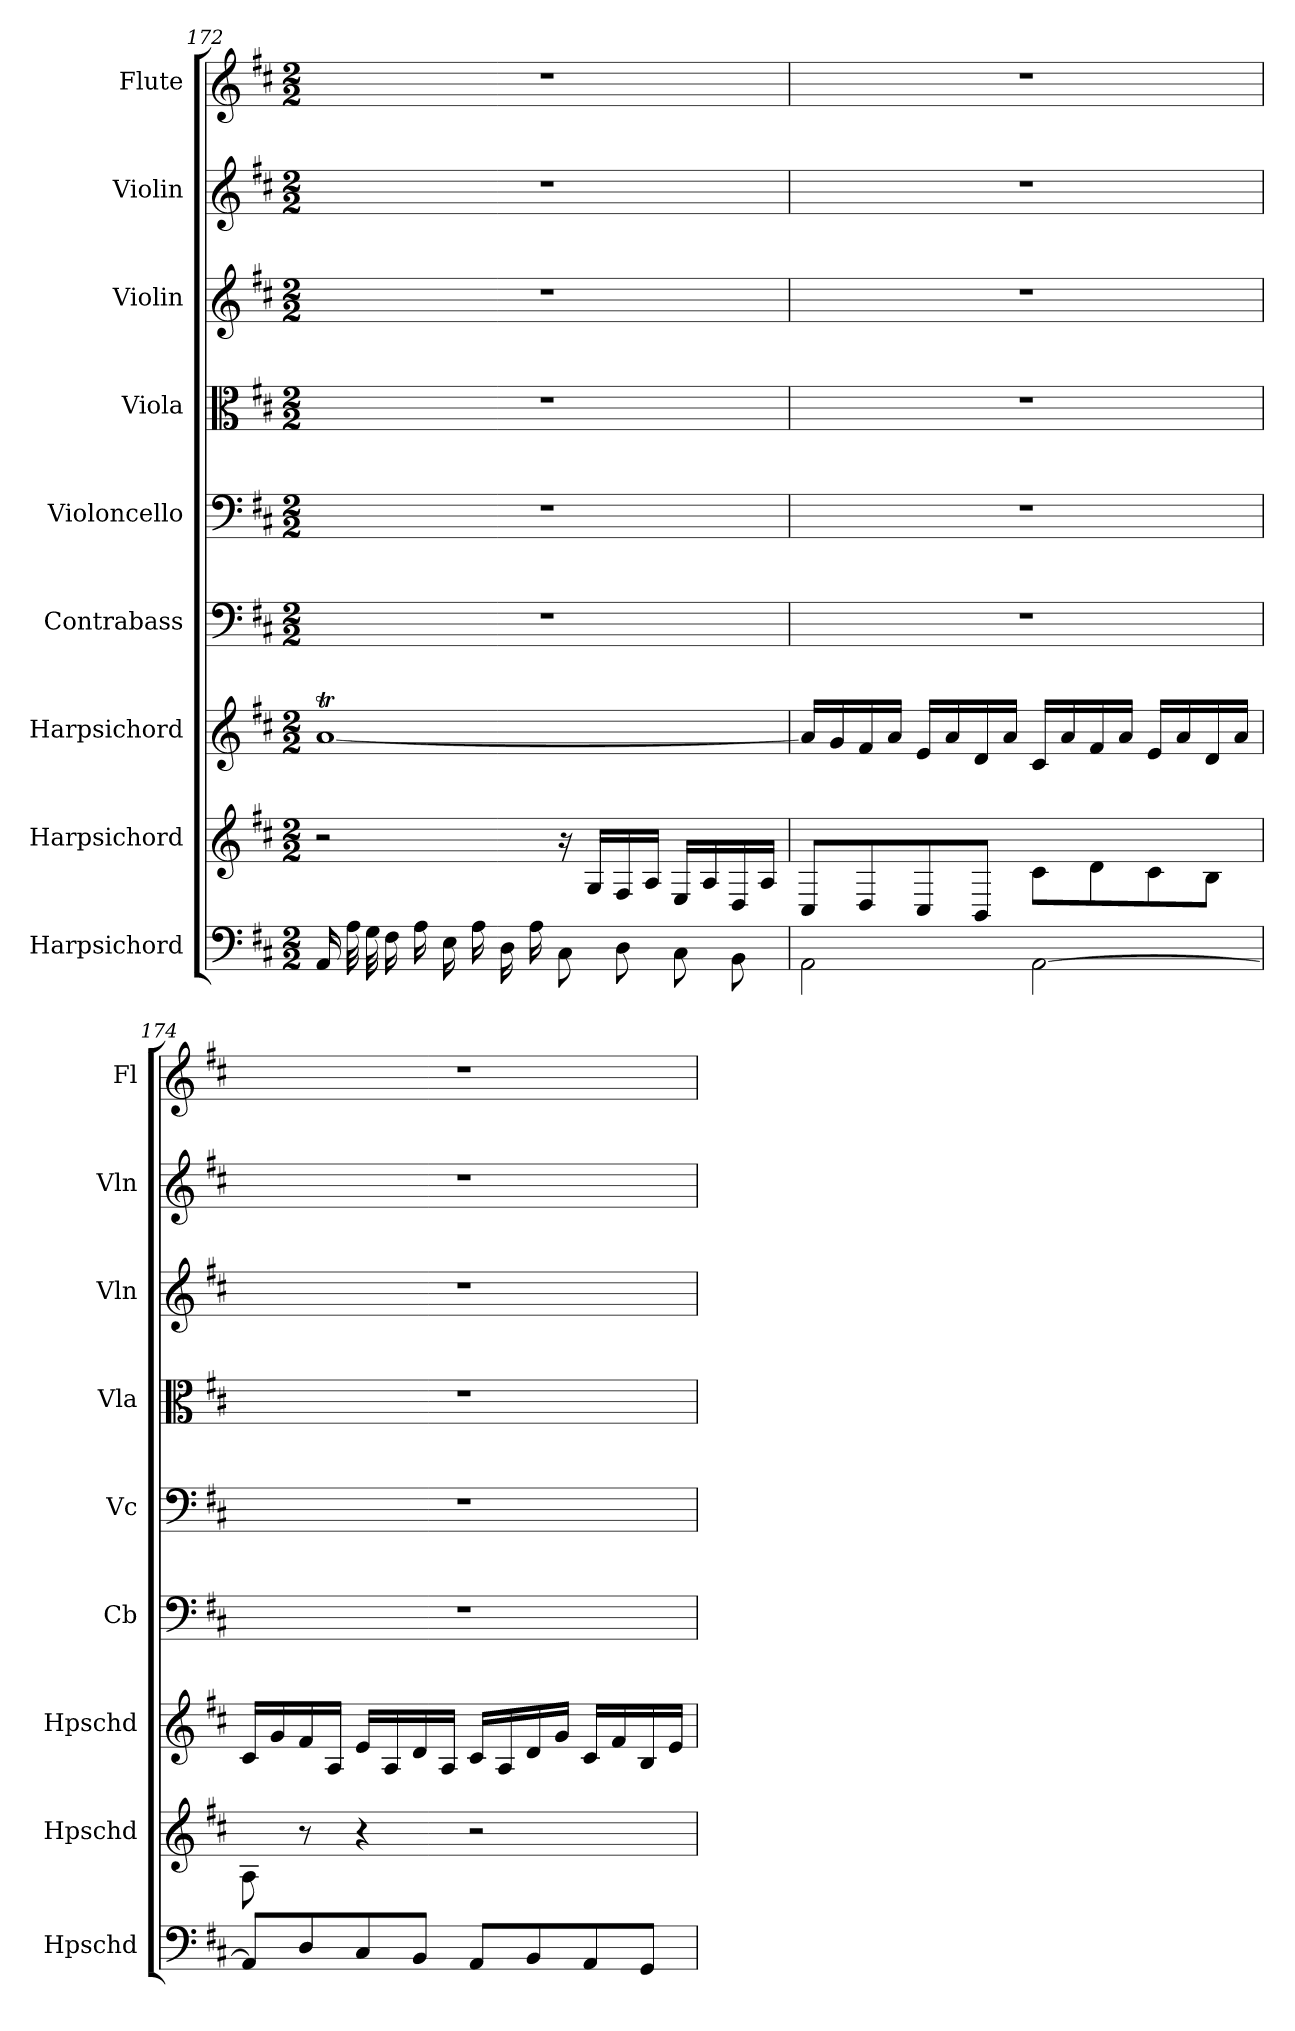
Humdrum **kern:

**kern	**kern	**kern	**kern	**kern	**kern	**kern	**kern	**kern
*part9	*part8	*part7	*part6	*part5	*part4	*part3	*part2	*part1
*staff9	*staff8	*staff7	*staff6	*staff5	*staff4	*staff3	*staff2	*staff1
*I"Harpsichord	*I"Harpsichord	*I"Harpsichord	*I"Contrabass	*I"Violoncello	*I"Viola	*I"Violin	*I"Violin	*I"Flute
*I'Hpschd	*I'Hpschd	*I'Hpschd	*I'Cb	*I'Vc	*I'Vla	*I'Vln	*I'Vln	*I'Fl
*clefF4	*clefG2	*clefG2	*clefF4	*clefF4	*clefC3	*clefG2	*clefG2	*clefG2
*k[f#c#]	*k[f#c#]	*k[f#c#]	*k[f#c#]	*k[f#c#]	*k[f#c#]	*k[f#c#]	*k[f#c#]	*k[f#c#]
*D:	*D:	*D:	*D:	*D:	*D:	*D:	*D:	*D:
*M2/2	*M2/2	*M2/2	*M2/2	*M2/2	*M2/2	*M2/2	*M2/2	*M2/2
=172	=172	=172	=172	=172	=172	=172	=172	=172
16AA/	2r	[1aT/	1r	1r	1r	1r	1r	1r
32A\	.	.	.	.	.	.	.	.
32G\	.	.	.	.	.	.	.	.
16F#\	.	.	.	.	.	.	.	.
16A\	.	.	.	.	.	.	.	.
16E\	.	.	.	.	.	.	.	.
16A\	.	.	.	.	.	.	.	.
16D\	.	.	.	.	.	.	.	.
16A\	.	.	.	.	.	.	.	.
8C#\	16r	.	.	.	.	.	.	.
.	16G/LL	.	.	.	.	.	.	.
8D\	16F#/	.	.	.	.	.	.	.
.	16A/JJ	.	.	.	.	.	.	.
8C#\	16E/LL	.	.	.	.	.	.	.
.	16A/	.	.	.	.	.	.	.
8BB\	16D/	.	.	.	.	.	.	.
.	16A/JJ	.	.	.	.	.	.	.
=173	=173	=173	=173	=173	=173	=173	=173	=173
2AA\	8C#/L	16a/LL]	1r	1r	1r	1r	1r	1r
.	.	16g/	.	.	.	.	.	.
.	8D/	16f#/	.	.	.	.	.	.
.	.	16a/JJ	.	.	.	.	.	.
.	8C#/	16e/LL	.	.	.	.	.	.
.	.	16a/	.	.	.	.	.	.
.	8BB/J	16d/	.	.	.	.	.	.
.	.	16a/JJ	.	.	.	.	.	.
[2AA\	8c#\L	16c#/LL	.	.	.	.	.	.
.	.	16a/	.	.	.	.	.	.
.	8d\	16f#/	.	.	.	.	.	.
.	.	16a/JJ	.	.	.	.	.	.
.	8c#\	16e/LL	.	.	.	.	.	.
.	.	16a/	.	.	.	.	.	.
.	8B\J	16d/	.	.	.	.	.	.
.	.	16a/JJ	.	.	.	.	.	.
=174	=174	=174	=174	=174	=174	=174	=174	=174
8AA/L]	8A\	16c#/LL	1r	1r	1r	1r	1r	1r
.	.	16g/	.	.	.	.	.	.
8D/	8r	16f#/	.	.	.	.	.	.
.	.	16A/JJ	.	.	.	.	.	.
8C#/	4r	16e/LL	.	.	.	.	.	.
.	.	16A/	.	.	.	.	.	.
8BB/J	.	16d/	.	.	.	.	.	.
.	.	16A/JJ	.	.	.	.	.	.
8AA/L	2r	16c#/LL	.	.	.	.	.	.
.	.	16A/	.	.	.	.	.	.
8BB/	.	16d/	.	.	.	.	.	.
.	.	16g/JJ	.	.	.	.	.	.
8AA/	.	16c#/LL	.	.	.	.	.	.
.	.	16f#/	.	.	.	.	.	.
8GG/J	.	16B/	.	.	.	.	.	.
.	.	16e/JJ	.	.	.	.	.	.
=	=	=	=	=	=	=	=	=
*-	*-	*-	*-	*-	*-	*-	*-	*-
